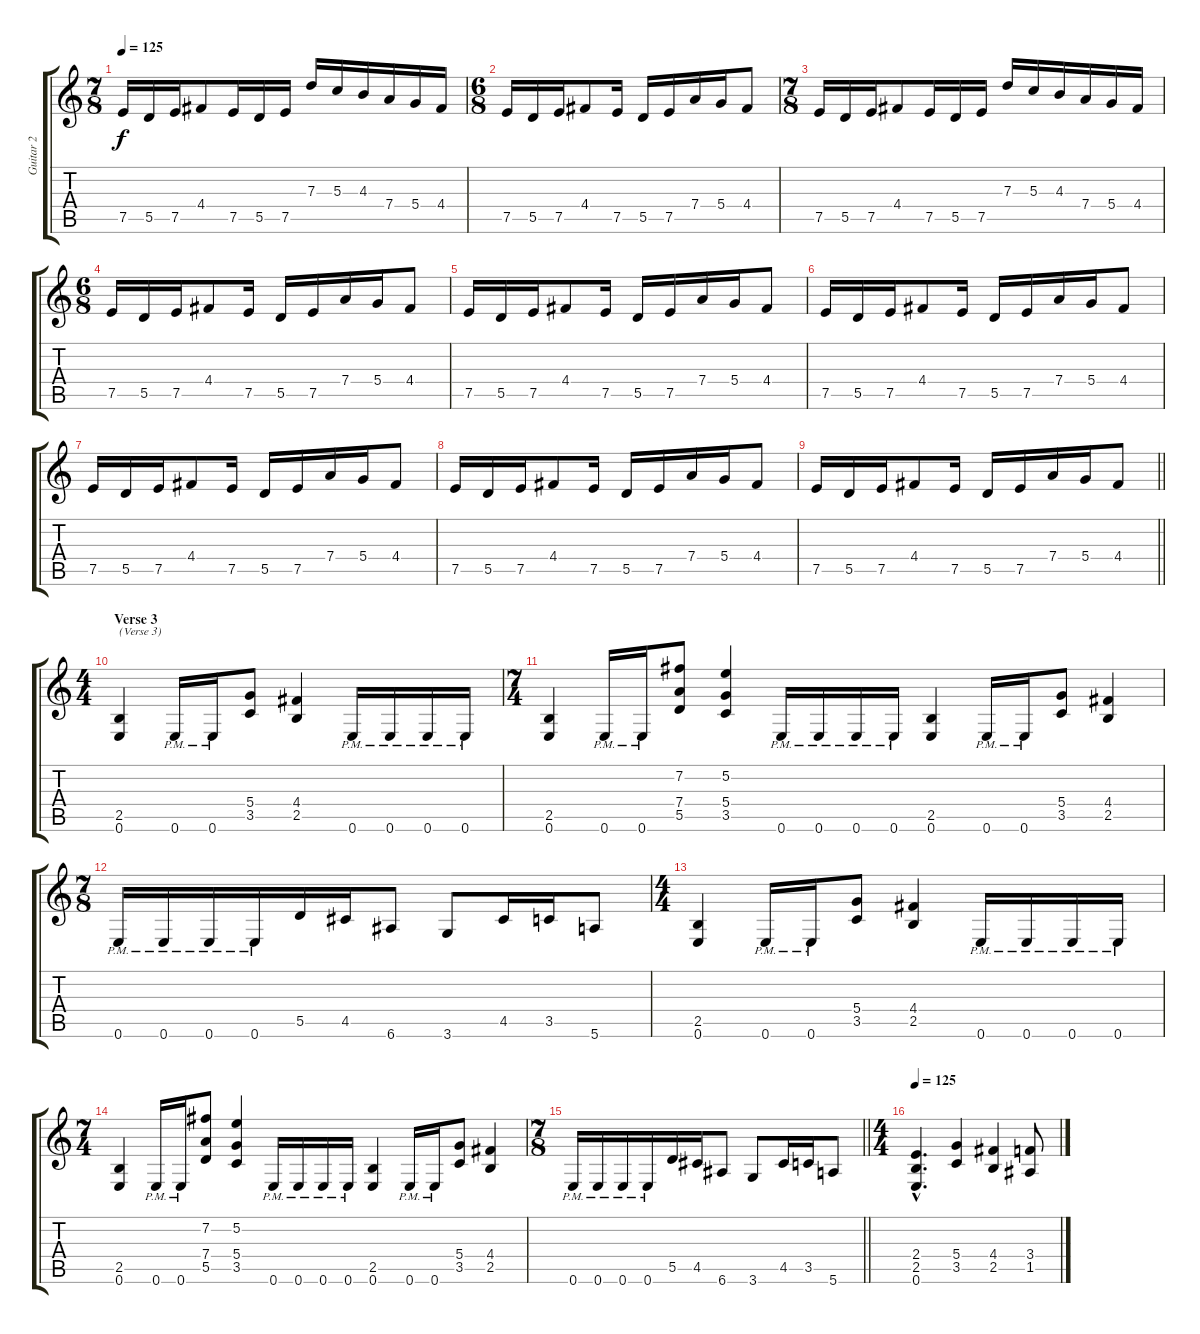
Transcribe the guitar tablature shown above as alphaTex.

\track ("Guitar 2" "Guitar 2") {instrument distortionguitar}
\staff {score tabs}
\tuning (E4 B3 G3 D3 A2 E2) {hide}
\ts (7 8)
\tempo 125
\clef g2
\ks c
7.5.16{dy f} 5.5.16 7.5.16 4.4.8 7.5.16 5.5.16 7.5.16 7.3.16 5.3.16 4.3.16 7.4.16 5.4.16 4.4.16 |
\ts (6 8)
7.5.16 5.5.16 7.5.16 4.4.8 7.5.16 5.5.16 7.5.16 7.4.16 5.4.16 4.4.8 |
\ts (7 8)
7.5.16 5.5.16 7.5.16 4.4.8 7.5.16 5.5.16 7.5.16 7.3.16 5.3.16 4.3.16 7.4.16 5.4.16 4.4.16 |
\ts (6 8)
7.5.16 5.5.16 7.5.16 4.4.8 7.5.16 5.5.16 7.5.16 7.4.16 5.4.16 4.4.8 |
7.5.16 5.5.16 7.5.16 4.4.8 7.5.16 5.5.16 7.5.16 7.4.16 5.4.16 4.4.8 |
7.5.16 5.5.16 7.5.16 4.4.8 7.5.16 5.5.16 7.5.16 7.4.16 5.4.16 4.4.8 |
7.5.16 5.5.16 7.5.16 4.4.8 7.5.16 5.5.16 7.5.16 7.4.16 5.4.16 4.4.8 |
7.5.16 5.5.16 7.5.16 4.4.8 7.5.16 5.5.16 7.5.16 7.4.16 5.4.16 4.4.8 |
\barLineRight lightlight
7.5.16 5.5.16 7.5.16 4.4.8 7.5.16 5.5.16 7.5.16 7.4.16 5.4.16 4.4.8 |
\ts (4 4)
\section ("" "Verse 3")
(2.5 0.6).4{txt "(Verse 3)"} 0.6{pm}.16 0.6{pm}.16 (5.4 3.5).8 (4.4 2.5).4 0.6{pm}.16 0.6{pm}.16 0.6{pm}.16 0.6{pm}.16 |
\ts (7 4)
(2.5 0.6).4 0.6{pm}.16 0.6{pm}.16 (7.2 7.4 5.5).8 (5.2 5.4 3.5).4 0.6{pm}.16 0.6{pm}.16 0.6{pm}.16 0.6{pm}.16 (2.5 0.6).4 0.6{pm}.16 0.6{pm}.16 (5.4 3.5).8 (4.4 2.5).4 |
\ts (7 8)
0.6{pm}.16 0.6{pm}.16 0.6{pm}.16 0.6{pm}.16 5.5.16 4.5.16 6.6.8 3.6.8 4.5.16 3.5.16 5.6.8 |
\ts (4 4)
(2.5 0.6).4 0.6{pm}.16 0.6{pm}.16 (5.4 3.5).8 (4.4 2.5).4 0.6{pm}.16 0.6{pm}.16 0.6{pm}.16 0.6{pm}.16 |
\ts (7 4)
(2.5 0.6).4 0.6{pm}.16 0.6{pm}.16 (7.2 7.4 5.5).8 (5.2 5.4 3.5).4 0.6{pm}.16 0.6{pm}.16 0.6{pm}.16 0.6{pm}.16 (2.5 0.6).4 0.6{pm}.16 0.6{pm}.16 (5.4 3.5).8 (4.4 2.5).4 |
\ts (7 8)
\barLineRight lightlight
0.6{pm}.16 0.6{pm}.16 0.6{pm}.16 0.6{pm}.16 5.5.16 4.5.16 6.6.8 3.6.8 4.5.16 3.5.16 5.6.8 |
\ts (4 4)
\tempo 125
(2.4{hac} 2.5{hac} 0.6{hac}).4{d} (5.4 3.5).4 (4.4 2.5).4 (3.4 1.5).8
